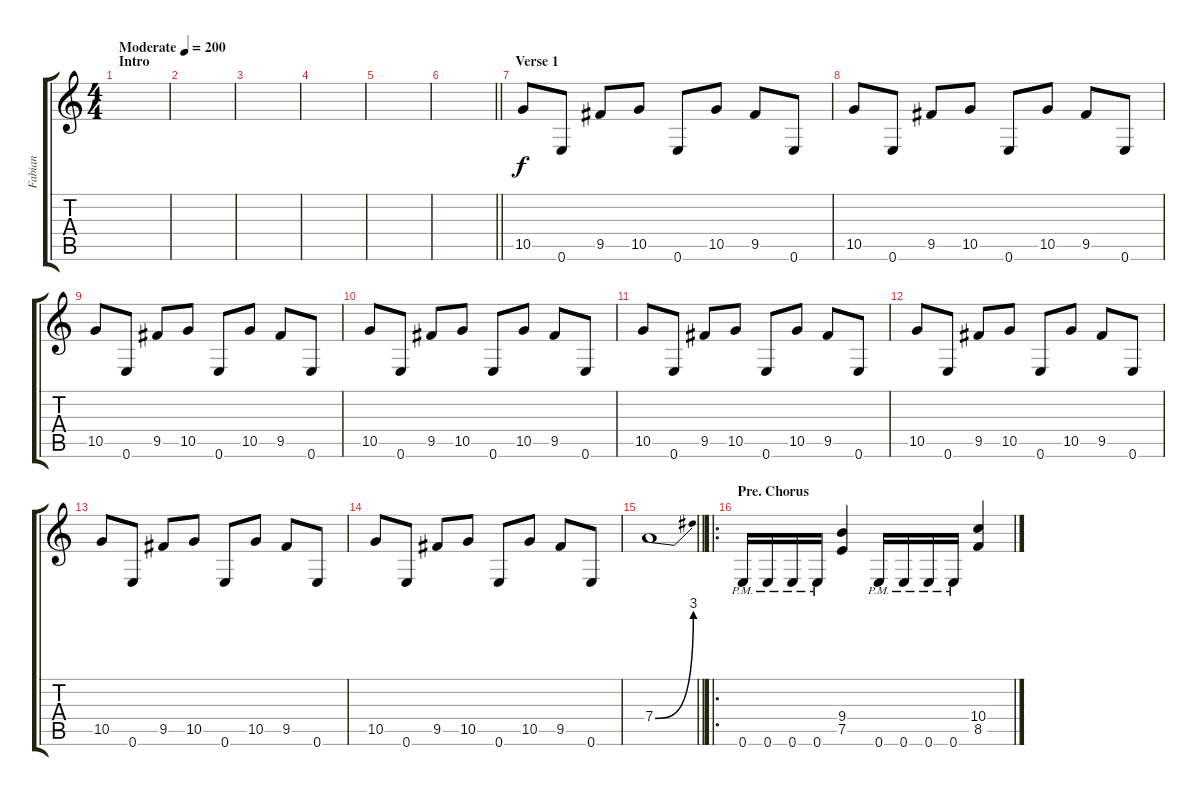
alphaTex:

\track ("Fabian" "Fabian") {instrument distortionguitar}
\staff {score tabs}
\tuning (E4 B3 G3 D3 A2 E2) {hide}
\ts (4 4)
\section ("" "Intro")
\tempo (200 "Moderate")
\clef g2
\ks c
|
|
|
|
|
\barLineRight lightlight
|
\section ("" "Verse 1")
10.5.8 0.6.8 9.5.8 10.5.8 0.6.8 10.5.8 9.5.8 0.6.8 |
10.5.8 0.6.8 9.5.8 10.5.8 0.6.8 10.5.8 9.5.8 0.6.8 |
10.5.8 0.6.8 9.5.8 10.5.8 0.6.8 10.5.8 9.5.8 0.6.8 |
10.5.8 0.6.8 9.5.8 10.5.8 0.6.8 10.5.8 9.5.8 0.6.8 |
10.5.8 0.6.8 9.5.8 10.5.8 0.6.8 10.5.8 9.5.8 0.6.8 |
10.5.8 0.6.8 9.5.8 10.5.8 0.6.8 10.5.8 9.5.8 0.6.8 |
10.5.8 0.6.8 9.5.8 10.5.8 0.6.8 10.5.8 9.5.8 0.6.8 |
10.5.8 0.6.8 9.5.8 10.5.8 0.6.8 10.5.8 9.5.8 0.6.8 |
\barLineRight lightlight
7.4{be (bend 0 0 60 12)}.1 |
\ro
\section ("" "Pre. Chorus")
0.6{pm}.16 0.6{pm}.16 0.6{pm}.16 0.6{pm}.16 (9.4 7.5).4 0.6{pm}.16 0.6{pm}.16 0.6{pm}.16 0.6{pm}.16 (10.4 8.5).4
